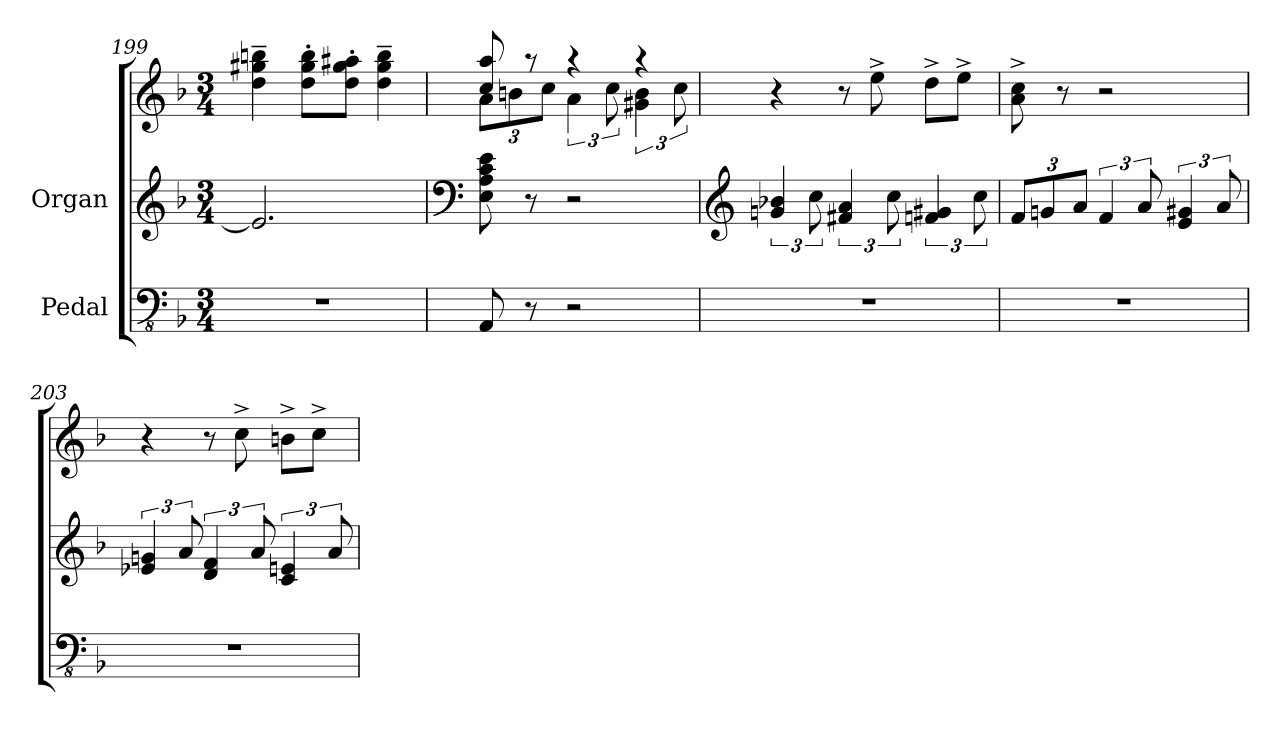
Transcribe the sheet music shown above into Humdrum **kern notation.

**kern	**kern	**kern
*part2	*part1	*part1
*staff3	*staff2	*staff1
*I"Pedal	*I"Organ	*
*clefFv4	*clefG2	*clefG2
*k[b-]	*k[b-]	*k[b-]
*M3/4	*M3/4	*M3/4
=199	=199	=199
2.r	2.e/]	4dd\~ 4gg#X\~ 4bbn\~
.	.	8dd\' 8gg#\' 8bb\'L
.	.	8dd\' 8gg#\' 8aa#X\'J
.	.	4dd\~ 4gg#\~ 4bb\~
=200	=200	=200
*	*clefF4	*
*	*	*^
*	*	*	*Xbrackettup
8AAA/	8E\ 8A\ 8c\ 8e\	8cc/ 8aa/	12a\L
.	.	.	12bn\
8r	8r	8r	.
.	.	.	12cc\J
*	*	*	*brackettup
2r	2r	4r	6a\
.	.	.	12cc\
.	.	4r	6g#X\ 6b\
.	.	.	12cc\
*	*	*v	*v
!!LO:LB:g=z
=201	=201	=201
*	*clefG2	*
2.r	6gn/ 6b-X/	4r
.	12cc\	.
.	6f#X/ 6a/	8r
.	.	8ee^\
.	12cc\	.
.	6fn/ 6g#X/	8dd^\L
.	.	8ee^\J
.	12cc\	.
=202	=202	=202
*	*Xbrackettup	*
2.r	12f/L	8a\^ 8cc\^
.	12gn/	.
.	.	8r
.	12a/J	.
*	*brackettup	*
.	6f/	2r
.	12a/	.
.	6e/ 6g#X/	.
.	12a/	.
=203	=203	=203
2.r	6e-X/ 6gn/	4r
.	12a/	.
.	6d/ 6f/	8r
.	.	8cc^\
.	12a/	.
.	6c/ 6en/	8bn^\L
.	.	8cc^\J
.	12a/	.
=	=	=
*-	*-	*-
